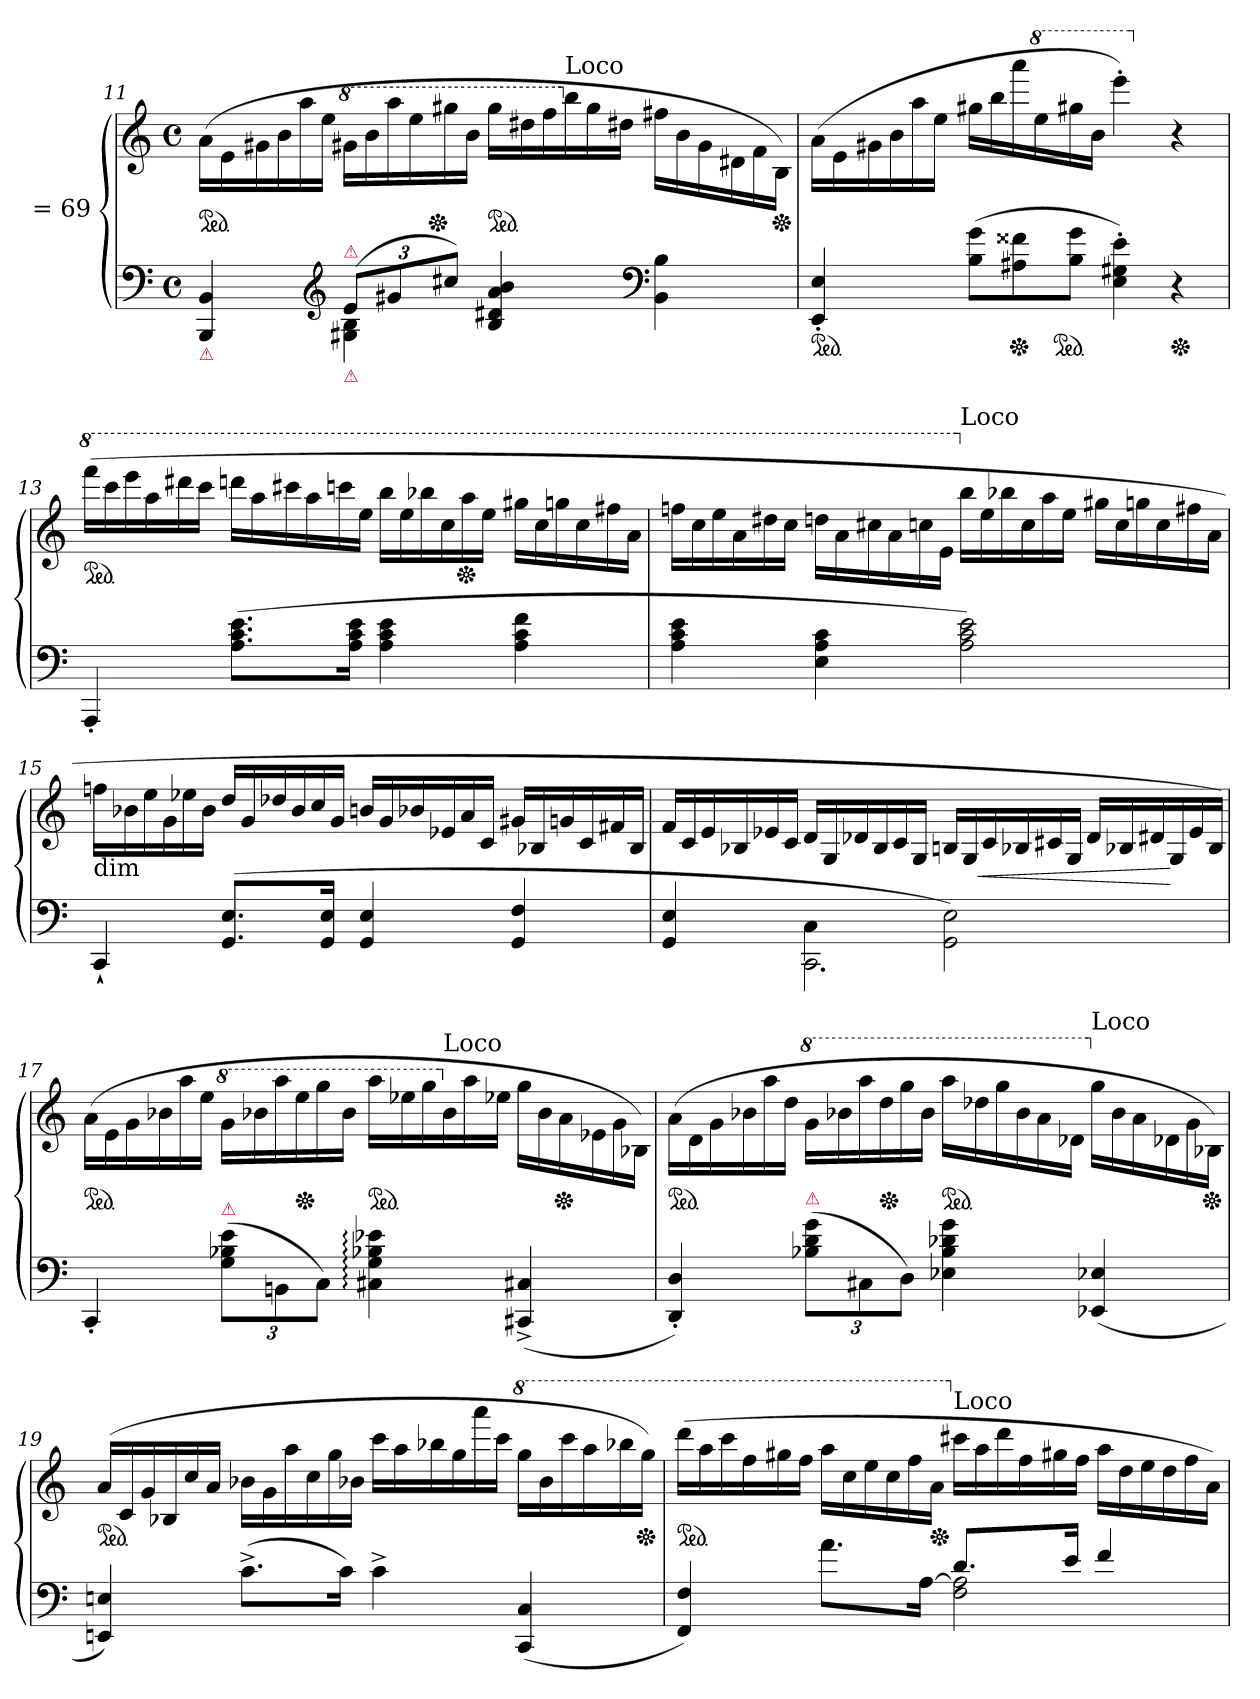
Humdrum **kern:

**kern	**kern	**dynam
*part1	*part1	*part1
*staff2	*staff1	*staff1/2
*I"[half] = 69	*	*
*clefF4	*clefG2	*
*k[]	*k[]	*
*a:	*a:	*
*M4/4	*M4/4	*
*met(c)	*met(c)	*
=11	=11	=11
*^	*	*
*	*	*Xtuplet	*
!LO:TX:b:color=crimson:t=⚠	!	!	!
*	*	*ped	*
4BBB 4BB	4ryy	(>24aLL	.
.	.	24e	.
.	.	24g#X	.
.	.	24b	.
.	.	24aa	.
.	.	24eeJJ	.
*clefG2	*	*	*
*	*	*8va	*
!LO:TX:a:color=crimson:t=⚠	!	!	!
!LO:TX:b:color=crimson:t=⚠	!	!	!
(>12eL	4G#X 4B	24gg#XLL	.
.	.	24bb	.
12g#X	.	24aaa	.
.	.	24eee	.
*	*	*Xped	*
12cc#XJ)	.	24ggg#X	.
.	.	24bbJJ	.
*	*	*ped	*
4B 4d#X 4a 4b	4ryy	24ggg#LL	.
.	.	24ddd#X	.
.	.	24fff	.
*	*	*X8va	*
!	!	!LO:TX:a:t=Loco	!
.	.	24bb	.
.	.	24gg#	.
.	.	24dd#XJJ	.
*clefF4	*	*	*
4ryy	4BB 4B	24ff#X\LL	.
.	.	24b	.
.	.	24g#	.
.	.	24d#X	.
.	.	24f	.
*	*	*Xped	*
.	.	24BJJ)	.
*v	*v	*	*
=12	=12	=12
*ped	*	*
4EE'< 4E'<	(>24aLL	.
.	24e	.
.	24g#X	.
.	24b	.
.	24aa	.
.	24eeJJ	.
*Xtuplet	*	*
(>12B 12gL	24gg#XLL	.
.	24bb	.
*Xped	*	*
12A#X 12f##X	24aaa	.
*	*8va	*
.	24eee	.
*ped	*	*
12B 12gJ	24ggg#X	.
.	24bbJJ	.
4E'> 4G#X'> 4e'>)	4eeee'>)	.
*	*X8va	*
*Xped	*	*
4r	4r	.
=13	=13	=13
*	*8va	*
*	*ped	*
4AAA'<	(>24ffffLL	.
.	24cccc	.
.	24eeee	.
.	24aaa	.
.	24dddd#X	.
.	24ccccJJ	.
(>8.A 8.c 8.eL	24ddddnLL	.
.	24aaa	.
.	24cccc#X	.
.	24aaa	.
.	24ccccn	.
16A 16c 16eJk	.	.
.	24eeeJJ	.
4A 4c 4e	24bbbLL	.
.	24eee	.
.	24bbb-X	.
.	24ccc	.
*	*Xped	*
.	24aaa	.
.	24eeeJJ	.
4A 4c 4f	24ggg#XLL	.
.	24ccc	.
.	24gggn	.
.	24ccc	.
.	24fff#X	.
.	24aaJJ	.
=14	=14	=14
4A 4c 4e	24fffnLL	.
.	24ccc	.
.	24eee	.
.	24aa	.
.	24ddd#X	.
.	24cccJJ	.
4E 4A 4c	24dddn\LL	.
.	24aa\	.
.	24ccc#X\	.
.	24aa\	.
.	24cccn\	.
.	24ee\JJ	.
*	*X8va	*
!	!LO:TX:a:t=Loco	!
2A 2c 2e)	24bbLL	.
.	24ee	.
.	24bb-X	.
.	24cc	.
.	24aa	.
.	24eeJJ	.
.	24gg#XLL	.
.	24cc	.
.	24ggn	.
.	24cc	.
.	24ff#X	.
.	24aJJ	.
=15	=15	=15
!	!LO:TX:c:t=dim	!
4CC`<	24ffnLL	.
.	24b-X	.
.	24ee	.
.	24g	.
.	24ee-X	.
.	24b-JJ	.
(<8.GG 8.EL	24dd/LL	.
.	24g	.
.	24dd-X	.
.	24b-	.
.	24cc	.
16GG 16EJk	.	.
.	24gJJ	.
4GG 4E	24bnLL	.
.	24g	.
.	24b-X	.
.	24e-X	.
.	24a	.
.	24cJJ	.
4GG 4F	24g#XLL	.
.	24B-X	.
.	24gn	.
.	24c	.
.	24f#X	.
.	24B-JJ	.
=16	=16	=16
*^	*	*
4GG 4E	4ryy	24fLL	.
.	.	24c	.
.	.	24e	.
.	.	24B-X	.
.	.	24e-X	.
.	.	24cJJ	.
4C\	2.CC	24dLL	.
.	.	24G/	.
.	.	24d-X	.
.	.	24B-/	.
.	.	24c/	.
.	.	24G/JJ	.
2GG\ 2E\)	.	24Bn/LL	.
.	.	24G/	.
!	!	!	!LO:HP:b
.	.	24c/	<
.	.	24B-X	.
.	.	24c#X	.
.	.	24G/JJ	.
.	.	24d-LL	.
.	.	24B-X	.
.	.	24d#X	.
.	.	24G/	[
.	.	24e-	.
.	.	24B-JJ)	.
*v	*v	*	*
=17	=17	=17
*	*ped	*
4CC'<	(>24aLL	.
.	24e	.
.	24g	.
.	24b-X	.
.	24aa	.
.	24eeJJ	.
*tuplet	*	*
*	*8va	*
!LO:TX:a:color=crimson:t=⚠	!	!
(>12G 12B-X 12eL	24ggLL	.
.	24bb-X	.
12BBn	24aaa	.
*	*Xped	*
.	24eee	.
12CJ)	24ggg	.
.	24bb-JJ	.
*	*ped	*
4C#X: 4G: 4B-X: 4e-X:	24aaaLL	.
.	24eee-X	.
.	24ggg	.
*	*X8va	*
!	!LO:TX:a:t=Loco	!
.	24b-	.
.	24aa	.
.	24ee-XJJ	.
(<4CC#X^> 4C#X^>	24gg\LL	.
.	24b-\	.
*	*Xped	*
.	24a\	.
.	24e-X\	.
.	24g\	.
.	24B-X\JJ)	.
=18	=18	=18
*	*ped	*
4DD'< 4D'<)	(>24aLL	.
.	24d	.
.	24g	.
.	24b-X	.
.	24aa	.
.	24ddJJ	.
*	*8va	*
!LO:TX:a:color=crimson:t=⚠	!	!
(>12B-X 12d 12gL	24ggLL	.
.	24bb-X	.
12C#X	24aaa	.
*	*Xped	*
.	24ddd	.
12DJ)	24ggg	.
.	24bb-JJ	.
*	*ped	*
4E-X 4B- 4d-X 4g	24aaaLL	.
.	24ddd-X	.
.	24ggg	.
.	24bb-	.
.	24aa	.
.	24dd-XJJ	.
*	*X8va	*
!	!LO:TX:a:t=Loco	!
(<4EE-X 4E-X	24gg\LL	.
.	24b-\	.
.	24a\	.
.	24d-X\	.
.	24g\	.
*	*Xped	*
.	24B-X\JJ)	.
=19	=19	=19
*	*ped	*
4EEn 4En)	(>24aLL	.
.	24c	.
.	24g	.
.	24B-X	.
.	24cc	.
.	24aJJ	.
(>8.c^<L	24b-XLL	.
.	24g	.
.	24aa	.
.	24cc	.
.	24gg	.
16cJk)	.	.
.	24b-XJJ	.
4c^<	24cccLL	.
.	24aa	.
.	24bb-X	.
.	24gg	.
.	24aaa	.
.	24cccJJ	.
*	*8va	*
(<4CC 4C	24gggLL	.
.	24bb-	.
.	24cccc	.
.	24aaa	.
.	24bbb-X	.
*	*Xped	*
.	24gggJJ)	.
=20	=20	=20
*^	*	*
*	*	*ped	*
4FF 4F)	4ryy	(>24ddddLL	.
.	.	24aaa	.
.	.	24cccc	.
.	.	24fff	.
.	.	24ggg#X	.
.	.	24fffJJ	.
4ryy	8.aL	24aaaLL	.
.	.	24ccc	.
.	.	24eee	.
.	.	24ccc	.
.	.	24fff	.
.	[16AJk	.	.
*	*	*Xped	*
.	.	24aaJJ	.
*	*	*X8va	*
!	!	!LO:TX:a:t=Loco	!
8.dL	2F 2A]	24ccc#XLL	.
.	.	24aa	.
.	.	24ddd	.
.	.	24ff	.
.	.	24gg#X	.
16eJk	.	.	.
.	.	24ffJJ	.
4f	.	24aaLL	.
.	.	24dd	.
.	.	24ee	.
.	.	24dd	.
.	.	24ff	.
.	.	24aJJ)	.
*v	*v	*	*
=	=	=
*-	*-	*-
